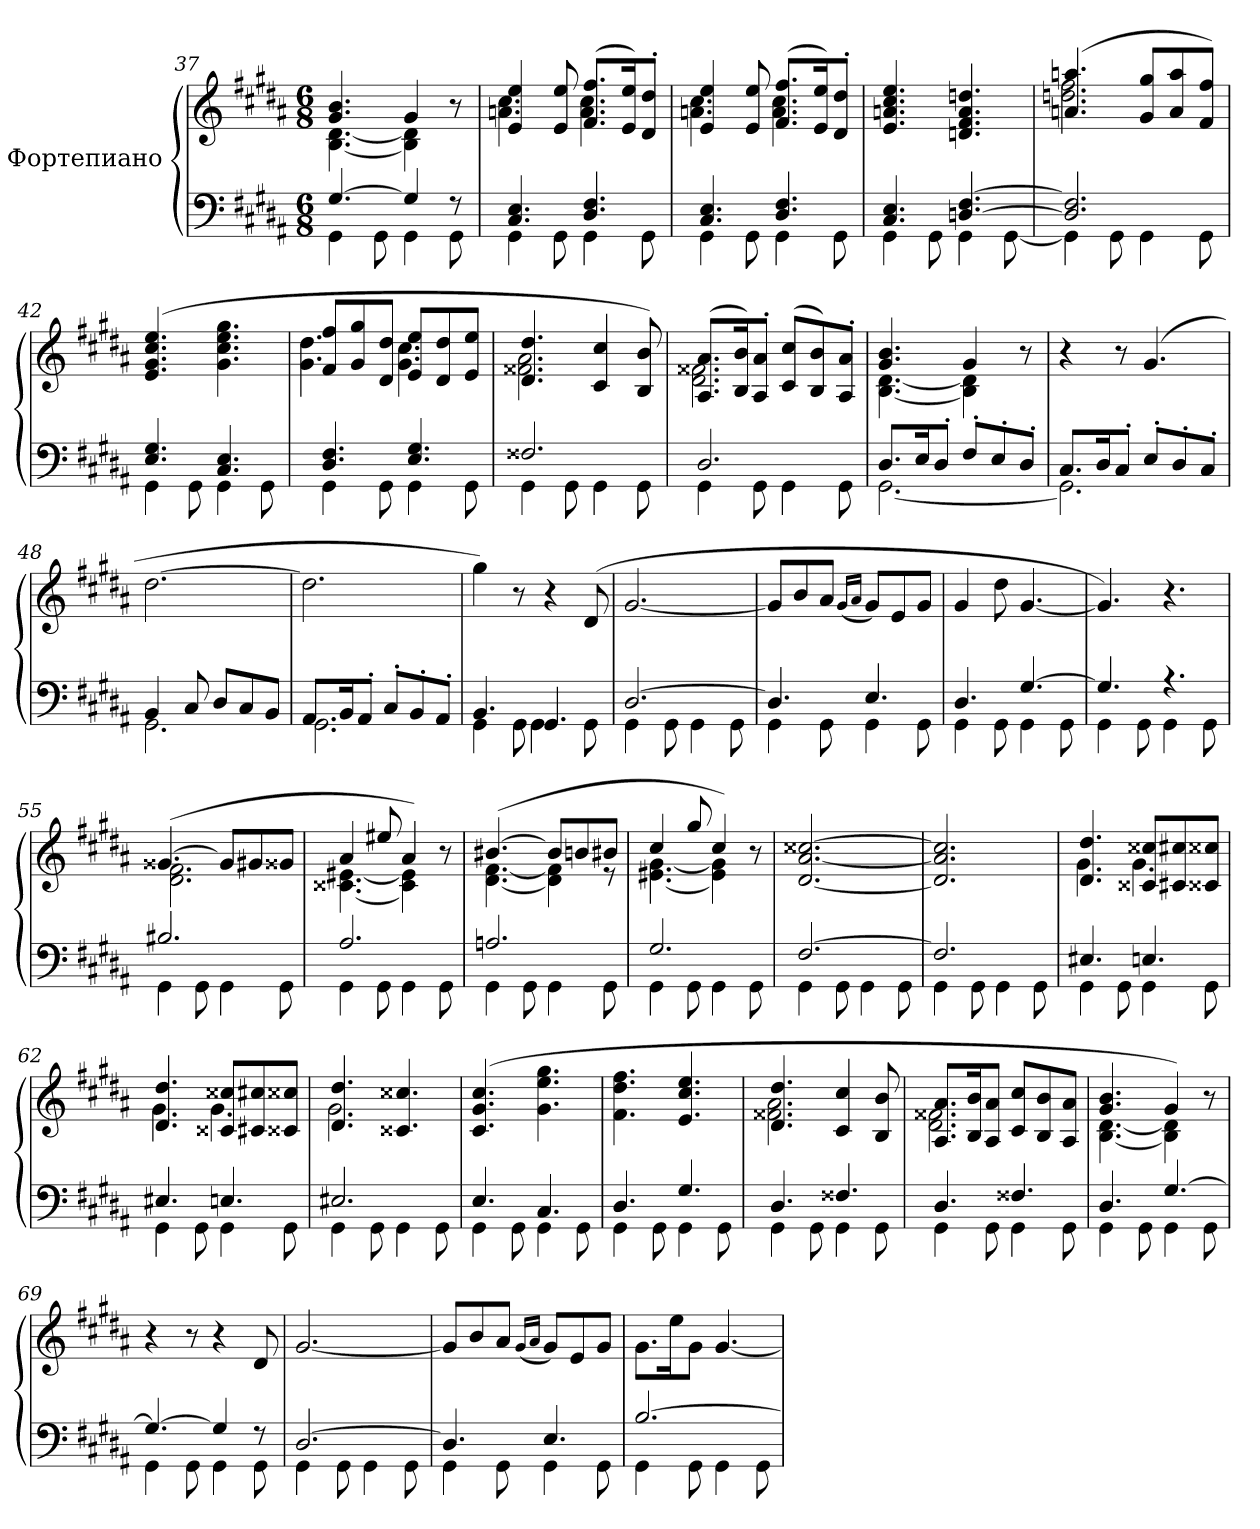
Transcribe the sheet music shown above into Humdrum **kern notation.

**kern	**kern
*part1	*part1
*staff2	*staff1
*I"Фортепиано	*
*clefF4	*clefG2
*k[f#c#g#d#a#]	*k[f#c#g#d#a#]
*M6/8	*M6/8
=37	=37
*^	*^
[4.G#/	4GG#\	4.g#/ 4.b/	[4.B\ [4.d#\
.	8GG#\	.	.
4G#/]	4GG#\	4g#/	4B\] 4d#\]
8r	8GG#\	8r	8ryy
=38	=38	=38	=38
4.C#/ 4.E/	4GG#\	4e/ 4ee/	4.an\ 4.cc#\
.	8GG#\	8e/ 8ee/	.
4.D#/ 4.F#/	4GG#\	(8.f#/ 8.ff#/L	4.a\ 4.cc#\
.	.	16e/ 16ee/K)	.
.	8GG#\	8d#/' 8dd#/'J	.
!!LO:LB:g=z	!!
=39	=39	=39	=39
4.C#/ 4.E/	4GG#\	4e/ 4ee/	4.an\ 4.cc#\
.	8GG#\	8e/ 8ee/	.
4.D#/ 4.F#/	4GG#\	(8.f#/ 8.ff#/L	4.a\ 4.cc#\
.	.	16e/ 16ee/K)	.
.	8GG#\	8d#/' 8dd#/'J	.
*	*	*v	*v
=40	=40	=40
4.C#/ 4.E/	4GG#\	4.e/ 4.an/ 4.cc#/ 4.ee/
.	8GG#\	.
[4.Dn/ [4.F#/	4GG#\	4.dn/ 4.f#/ 4.a/ 4.ddn/
.	[8GG#\	.
=41	=41	=41
*	*	*^
2.D/] 2.F#/]	4GG#\]	(>4.an/ 4.aan/	2.ddn\ 2.ff#\
.	8GG#\	.	.
.	4GG#\	8g#/ 8gg#/L	.
.	.	8a/ 8aa/	.
.	8GG#\	8f#/ 8ff#/J)	.
*	*	*v	*v
=42	=42	=42
4.E/ 4.G#/	4GG#\	(4.e/ 4.g#/ 4.cc#/ 4.ee/
.	8GG#\	.
4.C#/ 4.E/	4GG#\	4.g#\ 4.cc#\ 4.ee\ 4.gg#\
.	8GG#\	.
!!LO:PB:g=z
=43	=43	=43
*	*	*^
4.D#/ 4.F#/	4GG#\	8f#/ 8ff#/L	4.g#\ 4.dd#\
.	.	8g#/ 8gg#/	.
.	8GG#\	8d#/ 8dd#/J	.
4.E/ 4.G#/	4GG#\	8e/ 8ee/L	4.g#\ 4.cc#\
.	.	8d#/ 8dd#/	.
.	8GG#\	8e/ 8ee/J	.
=44	=44	=44	=44
2.F##X/	4GG#\	4.d#/ 4.dd#/	2.f##X\ 2.a#\
.	8GG#\	.	.
.	4GG#\	4c#/ 4cc#/	.
.	8GG#\	8B/ 8b/)	.
=45	=45	=45	=45
2.D#/	4GG#\	(8.A#/ 8.a#/L	2.d#\ 2.f##X\
.	.	16B/ 16b/K)	.
.	8GG#\	8A#/' 8a#/'J	.
.	4GG#\	(8c#/ 8cc#/L	.
.	.	8B/ 8b/)	.
.	8GG#\	8A#/' 8a#/'J	.
=46	=46	=46	=46
8.D#/L	[2.GG#\	4.g#/ 4.b/	[4.B\ [4.d#\
16E/K	.	.	.
8D#'/J	.	.	.
8F#'/L	.	4g#/	4B\] 4d#\]
8E'/	.	.	.
8D#'/J	.	8r	8ryy
*	*	*v	*v
!!LO:LB:g=z
=47	=47	=47
8.C#/L	2.GG#\]	4r
16D#/K	.	.
8C#'/J	.	8r
8E'/L	.	(4.g#/
8D#'/	.	.
8C#'/J	.	.
=48	=48	=48
4BB/	2.GG#\	[2.dd#\
8C#/	.	.
8D#/L	.	.
8C#/	.	.
8BB/J	.	.
=49	=49	=49
8.AA#/L	2.GG#\	2.dd#\]
16BB/K	.	.
8AA#'/J	.	.
8C#'/L	.	.
8BB'/	.	.
8AA#'/J	.	.
=50	=50	=50
4.BB/	4GG#\	4gg#\)
.	8GG#\	8r
4.GG#/	4GG#\	4r
.	8GG#\	(8d#/
!!LO:LB:g=z
=51	=51	=51
[2.D#/	4GG#\	[2.g#/
.	8GG#\	.
.	4GG#\	.
.	8GG#\	.
=52	=52	=52
4.D#/]	4GG#\	8g#/L]
.	.	8b/
.	8GG#\	8a#/J
.	.	(16qg#/LL
.	.	16qa#/JJ
4.E/	4GG#\	8g#/L)
.	.	8e/
.	8GG#\	8g#/J
=53	=53	=53
4.D#/	4GG#\	4g#/
.	8GG#\	8dd#\
[4.G#/	4GG#\	[4.g#/
.	8GG#\	.
=54	=54	=54
4.G#/]	4GG#\	4.g#/])
.	8GG#\	.
4.r	4GG#\	4.r
.	8GG#\	.
!!LO:LB:g=z
=55	=55	=55
*	*	*^
2.B#X::/	4GG#\	([4.g##X/	2.d#\ 2.f#\
.	8GG#\	.	.
.	4GG#\	8g##/L]	.
.	.	8g#X/	.
.	8GG#\	8g##X/J	.
=56	=56	=56	=56
2.A#/	4GG#\	4a#/	[4.c##X\ [4.e#X\
.	8GG#\	8ee#X/	.
.	4GG#\	4a#/)	4c##\] 4e#\]
.	8GG#\	8r	8ryy
=57	=57	=57	=57
2.An/	4GG#\	([4.b#X/	[4.d#\ [4.f#\
.	8GG#\	.	.
.	4GG#\	8b#/L]	4d#\] 4f#\]
.	.	8bn/	.
.	8GG#\	8b#X/J	8r
=58	=58	=58	=58
2.G#/	4GG#\	4cc#/	[4.e#X\ [4.g#\
.	8GG#\	8gg#/	.
.	4GG#\	4cc#/)	4e#\] 4g#\]
.	8GG#\	8r	8ryy
*	*	*v	*v
!!LO:LB:g=z
=59	=59	=59
[2.F#/	4GG#\	[2.d#/ [2.a#/ [2.cc##X/
.	8GG#\	.
.	4GG#\	.
.	8GG#\	.
=60	=60	=60
2.F#/]	4GG#\	2.d#/] 2.a#/] 2.cc##/]
.	8GG#\	.
.	4GG#\	.
.	8GG#\	.
=61	=61	=61
*	*	*^
4.E#X/	4GG#\	4.d#/ 4.dd#/	4.g#\
.	8GG#\	.	.
4.En/	4GG#\	8c##X/ 8cc##X/L	4.g#\
.	.	8c#X/ 8cc#X/	.
.	8GG#\	8c##X/ 8cc##X/J	.
=62	=62	=62	=62
4.E#X/	4GG#\	4.d#/ 4.dd#/	4.g#\
.	8GG#\	.	.
4.En/	4GG#\	8c##X/ 8cc##X/L	4.g#\
.	.	8c#X/ 8cc#X/	.
.	8GG#\	8c##X/ 8cc##X/J	.
!!LO:LB:g=z	!!
=63	=63	=63	=63
2.E#X/	4GG#\	4.d#/ 4.dd#/	2.g#\
.	8GG#\	.	.
.	4GG#\	4.c##X/ 4.cc##X/	.
.	8GG#\	.	.
*	*	*v	*v
=64	=64	=64
4.E/	4GG#\	(4.c#/ 4.g#/ 4.cc#/
.	8GG#\	.
4.C#/	4GG#\	4.g#\ 4.ee\ 4.gg#\
.	8GG#\	.
=65	=65	=65
4.D#/	4GG#\	4.f#\ 4.dd#\ 4.ff#\
.	8GG#\	.
4.G#/	4GG#\	4.e/ 4.cc#/ 4.ee/
.	8GG#\	.
=66	=66	=66
*	*	*^
4.D#/	4GG#\	4.d#/ 4.dd#/	2.f##X\ 2.a#\
.	8GG#\	.	.
4.F##X/	4GG#\	4c#/ 4cc#/	.
.	8GG#\	8B/ 8b/	.
!!LO:PB:g=z	!!
=67	=67	=67	=67
4.D#/	4GG#\	8.A#/ 8.a#/L	2.d#\ 2.f##X\
.	.	16B/ 16b/K	.
.	8GG#\	8A#/ 8a#/J	.
4.F##X/	4GG#\	8c#/ 8cc#/L	.
.	.	8B/ 8b/	.
.	8GG#\	8A#/ 8a#/J	.
=68	=68	=68	=68
4.D#/	4GG#\	4.g#/ 4.b/	[4.B\ [4.d#\
.	8GG#\	.	.
[4.G#/	4GG#\	4g#/)	4B\] 4d#\]
.	8GG#\	8r	8ryy
*	*	*v	*v
=69	=69	=69
4.G#/_	4GG#\	4r
.	8GG#\	8r
4G#/]	4GG#\	4r
8r	8GG#\	8d#/
=70	=70	=70
[2.D#/	4GG#\	[2.g#/
.	8GG#\	.
.	4GG#\	.
.	8GG#\	.
!!LO:LB:g=z
=71	=71	=71
4.D#/]	4GG#\	8g#/L]
.	.	8b/
.	8GG#\	8a#/J
.	.	(16qg#/LL
.	.	16qa#/JJ
4.E/	4GG#\	8g#/L)
.	.	8e/
.	8GG#\	8g#/J
=72	=72	=72
[2.B/	4GG#\	8.g#\L
.	.	16ee\K
.	8GG#\	8g#\J
.	4GG#\	[4.g#/
.	8GG#\	.
*v	*v	*
=	=
*-	*-
